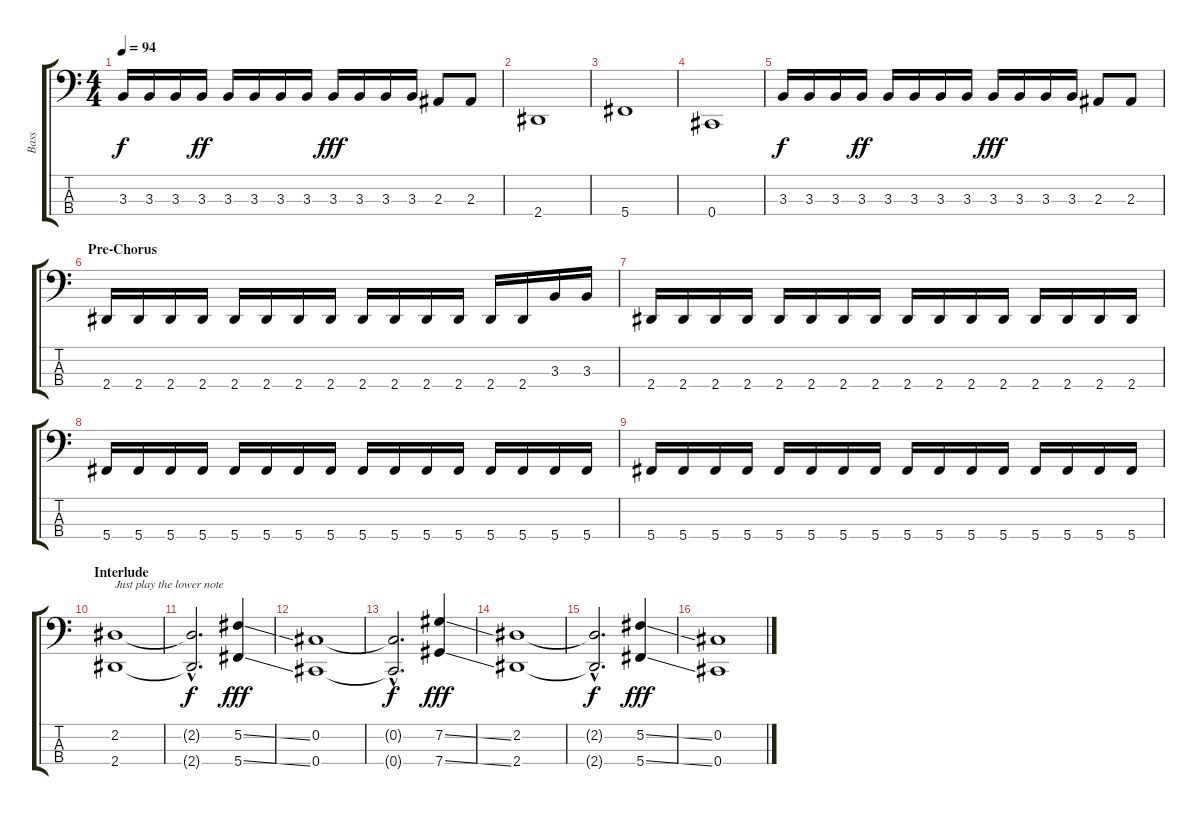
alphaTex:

\track ("Bass" "Bass") {instrument electricbassfinger}
\staff {score tabs}
\tuning (Gb2 Db2 Ab1 Db1) {hide}
\ts (4 4)
\tempo 94
\clef f4
\ks c
3.3.16{dy f instrument electricbassfinger} 3.3.16 3.3.16 3.3.16{dy ff} 3.3.16 3.3.16 3.3.16 3.3.16 3.3.16{dy fff} 3.3.16 3.3.16 3.3.16 2.3.8{instrument electricbasspick} 2.3.8 |
2.4.1{instrument synthstrings2} |
5.4.1{instrument synthstrings2} |
0.4.1{instrument synthstrings2} |
3.3.16{dy f instrument electricbassfinger} 3.3.16 3.3.16 3.3.16{dy ff} 3.3.16 3.3.16 3.3.16 3.3.16 3.3.16{dy fff} 3.3.16 3.3.16 3.3.16 2.3.8{instrument electricbasspick} 2.3.8 |
\section ("" "Pre-Chorus")
2.4.16{instrument electricbasspick} 2.4.16 2.4.16 2.4.16 2.4.16 2.4.16 2.4.16 2.4.16 2.4.16 2.4.16 2.4.16 2.4.16 2.4.16 2.4.16 3.3.16 3.3.16 |
2.4.16{instrument electricbasspick} 2.4.16 2.4.16 2.4.16 2.4.16 2.4.16 2.4.16 2.4.16 2.4.16 2.4.16 2.4.16 2.4.16 2.4.16 2.4.16 2.4.16 2.4.16 |
5.4.16{instrument electricbasspick} 5.4.16 5.4.16 5.4.16 5.4.16 5.4.16 5.4.16 5.4.16 5.4.16 5.4.16 5.4.16 5.4.16 5.4.16 5.4.16 5.4.16 5.4.16 |
5.4.16{instrument electricbasspick} 5.4.16 5.4.16 5.4.16 5.4.16 5.4.16 5.4.16 5.4.16 5.4.16 5.4.16 5.4.16 5.4.16 5.4.16 5.4.16 5.4.16 5.4.16 |
\section ("" "Interlude")
(2.2 2.4).1{txt "Just play the lower note" volume 16 instrument synthstrings2} |
(2.2{hac t} 2.4{hac t}).2{d dy f} (5.2{ss} 5.4{ss}).4{dy fff instrument synthstrings2} |
(0.2 0.4).1{instrument synthstrings2} |
(0.2{hac t} 0.4{hac t}).2{d dy f} (7.2{ss} 7.4{ss}).4{dy fff instrument synthstrings2} |
(2.2 2.4).1{volume 16 instrument synthstrings2} |
(2.2{hac t} 2.4{hac t}).2{d dy f} (5.2{ss} 5.4{ss}).4{dy fff instrument synthstrings2} |
(0.2 0.4).1{instrument synthstrings2}
